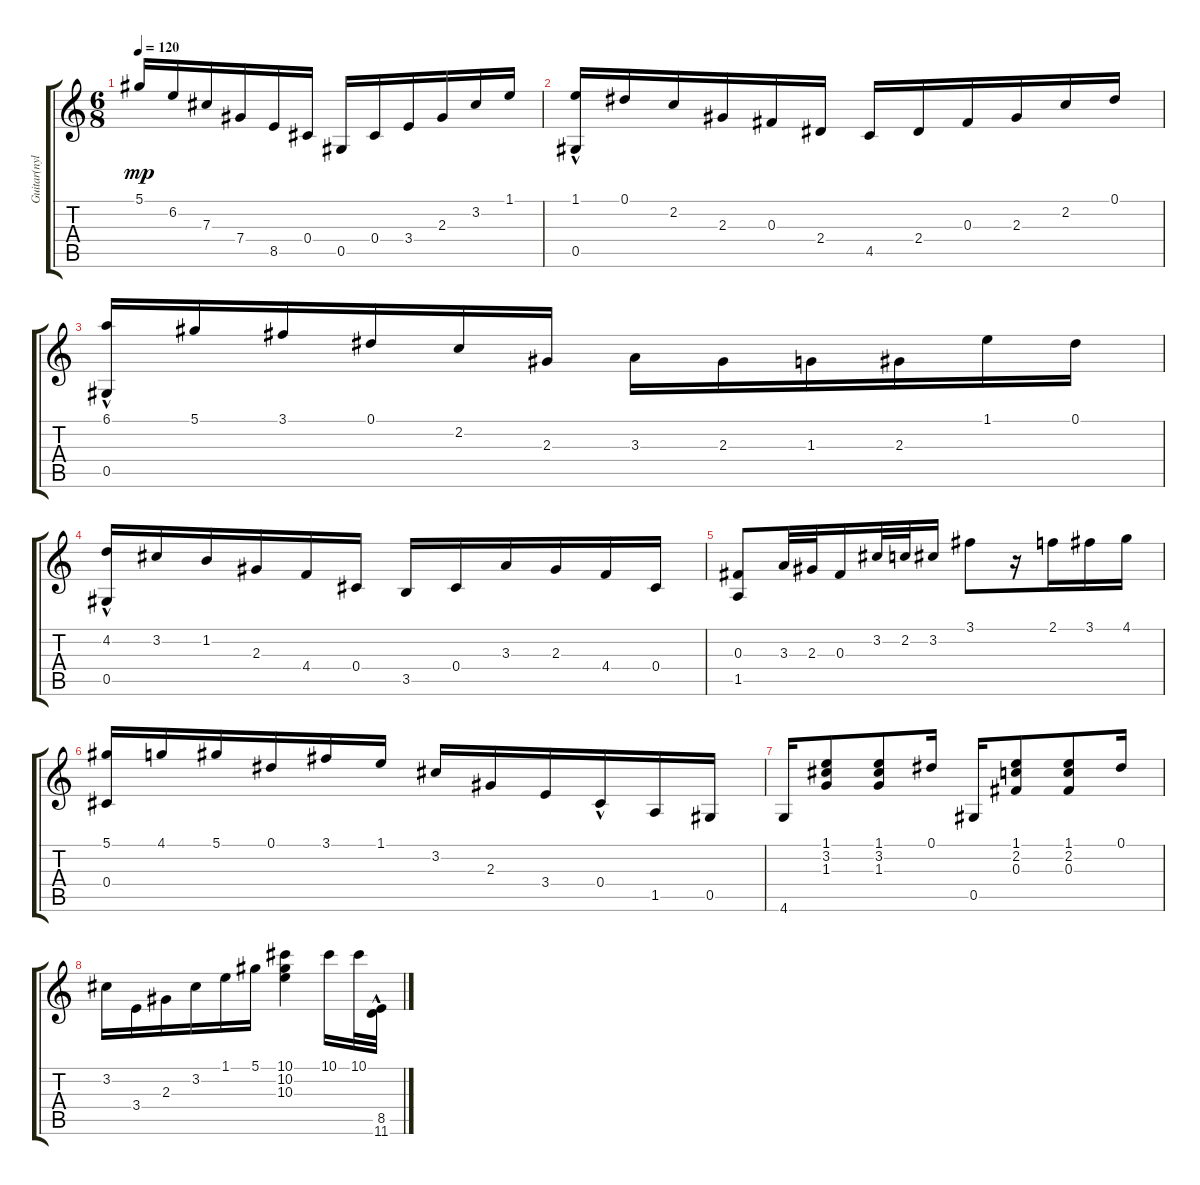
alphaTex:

\track ("Guitar(nylon)" "Guitar(nyl") {instrument acousticguitarnylon}
\staff {score tabs}
\tuning (Eb4 Bb3 Gb3 Db3 Ab2 Eb2) {hide}
\ts (6 8)
\tempo 120
\clef g2
\ks c
5.1.16{dy mp} 6.2.16 7.3.16 7.4.16 8.5.16 0.4.16 0.5.16 0.4.16 3.4.16 2.3.16 3.2.16 1.1.16 |
(1.1 0.5{hac}).16 0.1.16 2.2.16 2.3.16 0.3.16 2.4.16 4.5.16 2.4.16 0.3.16 2.3.16 2.2.16 0.1.16 |
(6.1 0.5{hac}).16 5.1.16 3.1.16 0.1.16 2.2.16 2.3.16 3.3.16 2.3.16 1.3.16 2.3.16 1.1.16 0.1.16 |
(4.2 0.5{hac}).16 3.2.16 1.2.16 2.3.16 4.4.16 0.4.16 3.5.16 0.4.16 3.3.16 2.3.16 4.4.16 0.4.16 |
(0.3 1.5).8 3.3.32 2.3.32 0.3.16 3.2.32 2.2.32 3.2.16 3.1.8 r.16 2.1.16 3.1.16 4.1.16 |
(5.1 0.4).16 4.1.16 5.1.16 0.1.16 3.1.16 1.1.16 3.2.16 2.3.16 3.4.16 0.4{hac}.16 1.5.16 0.5.16 |
4.6.16 (1.1 3.2 1.3).8 (1.1 3.2 1.3).8 0.1.16 0.5.16 (1.1 2.2 0.3).8 (1.1 2.2 0.3).8 0.1.16 |
3.2.16 3.4.16 2.3.16 3.2.16 1.1.16 5.1.16 (10.1 10.2 10.3).4 10.1.16 10.1.32 (8.5{hac} 11.6{hac}).32
